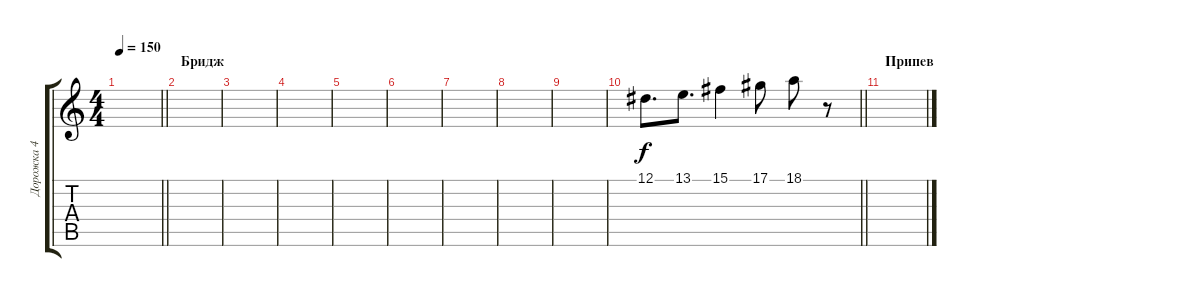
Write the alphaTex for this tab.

\track ("Дорожка 4" "Дорожка 4") {instrument synthstrings1}
\staff {score tabs}
\tuning (Eb4 Bb3 Gb3 Db3 Ab2 Eb2) {hide}
\ts (4 4)
\tempo 150
\clef g2
\barLineRight lightlight
\ks c
|
\section ("" "Бридж")
|
|
|
|
|
|
|
|
\barLineRight lightlight
12.1.8{d volume 13 instrument stringensemble1} 13.1.8{d} 15.1.4 17.1.8 18.1.8 r.8 |
\section ("" "Припев")
